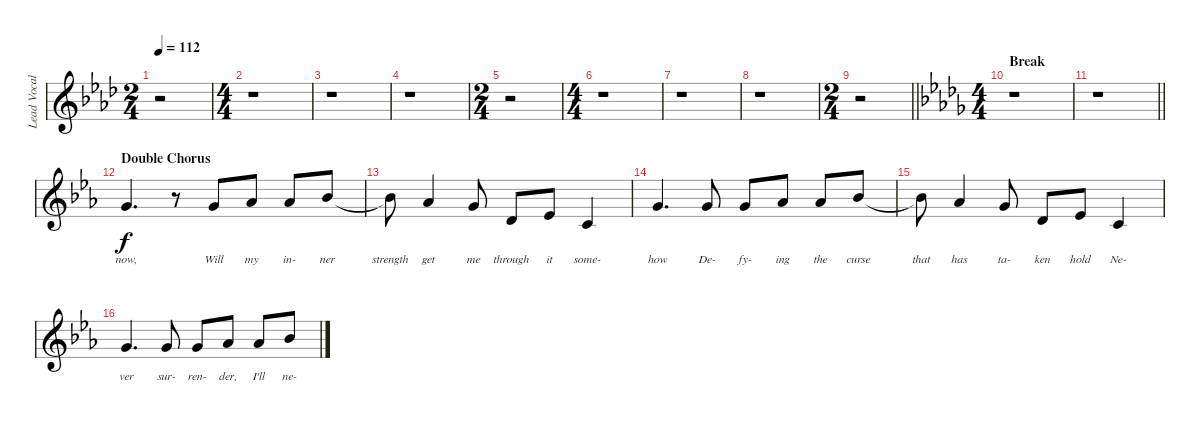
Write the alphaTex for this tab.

\track ("Lead Vocals I" "Lead Vocal") {instrument lead6voice}
\staff {score}
\tuning (D4 A3 F3 C3 G2 C2) {hide}
\ts (2 4)
\tempo 112
\clef g2
\ks ab
r.2{dy f} |
\ts (4 4)
r.1 |
r.1 |
r.1 |
\ts (2 4)
r.2 |
\ts (4 4)
r.1 |
r.1 |
r.1 |
\ts (2 4)
\barLineRight lightlight
r.2 |
\ts (4 4)
\section ("" "Break")
\ks db
r.1 |
\barLineRight lightlight
r.1 |
\section ("" "Double Chorus")
\ks eb
5.1.4{d lyrics (0 "now,") lyrics (1 "") lyrics (2 "") lyrics (3 "") lyrics (4 "")} r.8 5.1.8{lyrics (0 "Will") lyrics (1 "") lyrics (2 "") lyrics (3 "") lyrics (4 "")} 6.1.8{lyrics (0 "my") lyrics (1 "") lyrics (2 "") lyrics (3 "") lyrics (4 "")} 6.1.8{lyrics (0 "in-") lyrics (1 "") lyrics (2 "") lyrics (3 "") lyrics (4 "")} 8.1.8{lyrics (0 "ner") lyrics (1 "") lyrics (2 "") lyrics (3 "") lyrics (4 "")} |
8.1{t}.8{lyrics (0 "strength") lyrics (1 "") lyrics (2 "") lyrics (3 "") lyrics (4 "")} 6.1.4{lyrics (0 "get") lyrics (1 "") lyrics (2 "") lyrics (3 "") lyrics (4 "")} 5.1.8{lyrics (0 "me") lyrics (1 "") lyrics (2 "") lyrics (3 "") lyrics (4 "")} 5.2.8{lyrics (0 "through") lyrics (1 "") lyrics (2 "") lyrics (3 "") lyrics (4 "")} 6.2.8{lyrics (0 "it") lyrics (1 "") lyrics (2 "") lyrics (3 "") lyrics (4 "")} 7.3.4{lyrics (0 "some-") lyrics (1 "") lyrics (2 "") lyrics (3 "") lyrics (4 "")} |
8.2{be (custom 0 4 15 4 20 0 25 4 60 4)}.4{d lyrics (0 "how") lyrics (1 "") lyrics (2 "") lyrics (3 "") lyrics (4 "")} 5.1.8{lyrics (0 "De-") lyrics (1 "") lyrics (2 "") lyrics (3 "") lyrics (4 "")} 5.1.8{lyrics (0 "fy-") lyrics (1 "") lyrics (2 "") lyrics (3 "") lyrics (4 "")} 6.1.8{lyrics (0 "ing") lyrics (1 "") lyrics (2 "") lyrics (3 "") lyrics (4 "")} 6.1.8{lyrics (0 "the") lyrics (1 "") lyrics (2 "") lyrics (3 "") lyrics (4 "")} 8.1.8{lyrics (0 "curse") lyrics (1 "") lyrics (2 "") lyrics (3 "") lyrics (4 "")} |
8.1{t}.8{lyrics (0 "that") lyrics (1 "") lyrics (2 "") lyrics (3 "") lyrics (4 "")} 6.1.4{lyrics (0 "has") lyrics (1 "") lyrics (2 "") lyrics (3 "") lyrics (4 "")} 5.1.8{lyrics (0 "ta-") lyrics (1 "") lyrics (2 "") lyrics (3 "") lyrics (4 "")} 5.2.8{lyrics (0 "ken") lyrics (1 "") lyrics (2 "") lyrics (3 "") lyrics (4 "")} 6.2.8{lyrics (0 "hold") lyrics (1 "") lyrics (2 "") lyrics (3 "") lyrics (4 "")} 7.3.4{lyrics (0 "Ne-") lyrics (1 "") lyrics (2 "") lyrics (3 "") lyrics (4 "")} |
8.2{be (custom 0 4 15 4 20 0 25 4 60 4)}.4{d lyrics (0 "ver") lyrics (1 "") lyrics (2 "") lyrics (3 "") lyrics (4 "")} 5.1.8{lyrics (0 "sur-") lyrics (1 "") lyrics (2 "") lyrics (3 "") lyrics (4 "")} 5.1.8{lyrics (0 "ren-") lyrics (1 "") lyrics (2 "") lyrics (3 "") lyrics (4 "")} 6.1.8{lyrics (0 "der,") lyrics (1 "") lyrics (2 "") lyrics (3 "") lyrics (4 "")} 6.1.8{lyrics (0 "I'll") lyrics (1 "") lyrics (2 "") lyrics (3 "") lyrics (4 "")} 8.1.8{lyrics (0 "ne-") lyrics (1 "") lyrics (2 "") lyrics (3 "") lyrics (4 "")}
